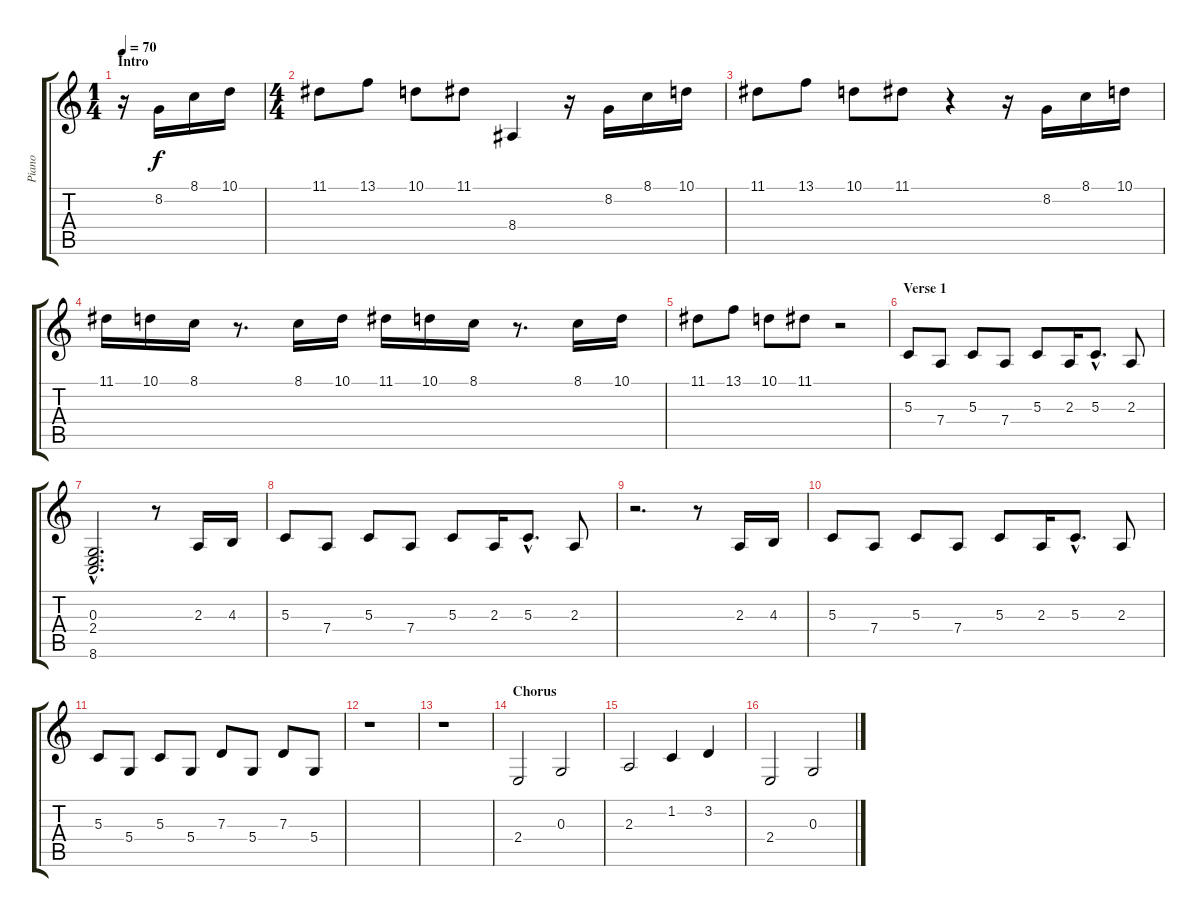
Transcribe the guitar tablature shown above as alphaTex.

\track ("Piano" "Piano") {instrument acousticgrandpiano}
\staff {score tabs}
\tuning (E4 B3 G3 D3 A2 E2) {hide}
\ts (1 4)
\section ("" "Intro")
\tempo 70
\clef g2
\ks c
r.16{dy f instrument acousticgrandpiano} 8.2.16 8.1.16 10.1.16 |
\ts (4 4)
11.1.8 13.1.8 10.1.8 11.1.8 8.4.4 r.16 8.2.16 8.1.16 10.1.16 |
11.1.8 13.1.8 10.1.8 11.1.8 r.4 r.16 8.2.16 8.1.16 10.1.16 |
11.1.16 10.1.16 8.1.16 r.8{d} 8.1.16 10.1.16 11.1.16 10.1.16 8.1.16 r.8{d} 8.1.16 10.1.16 |
11.1.8 13.1.8 10.1.8 11.1.8 r.2 |
\section ("" "Verse 1")
5.3.8 7.4.8 5.3.8 7.4.8 5.3.8 2.3.16 5.3{hac}.8{d} 2.3.8 |
(0.3{hac} 2.4{hac} 8.6{hac}).2{d} r.8 2.3.16 4.3.16 |
5.3.8 7.4.8 5.3.8 7.4.8 5.3.8 2.3.16 5.3{hac}.8{d} 2.3.8 |
r.2{d} r.8 2.3.16 4.3.16 |
5.3.8 7.4.8 5.3.8 7.4.8 5.3.8 2.3.16 5.3{hac}.8{d} 2.3.8 |
5.3.8 5.4.8 5.3.8 5.4.8 7.3.8 5.4.8 7.3.8 5.4.8 |
r.1 |
r.1 |
\section ("" "Chorus")
2.4.2 0.3.2 |
2.3.2 1.2.4 3.2.4 |
2.4.2 0.3.2
